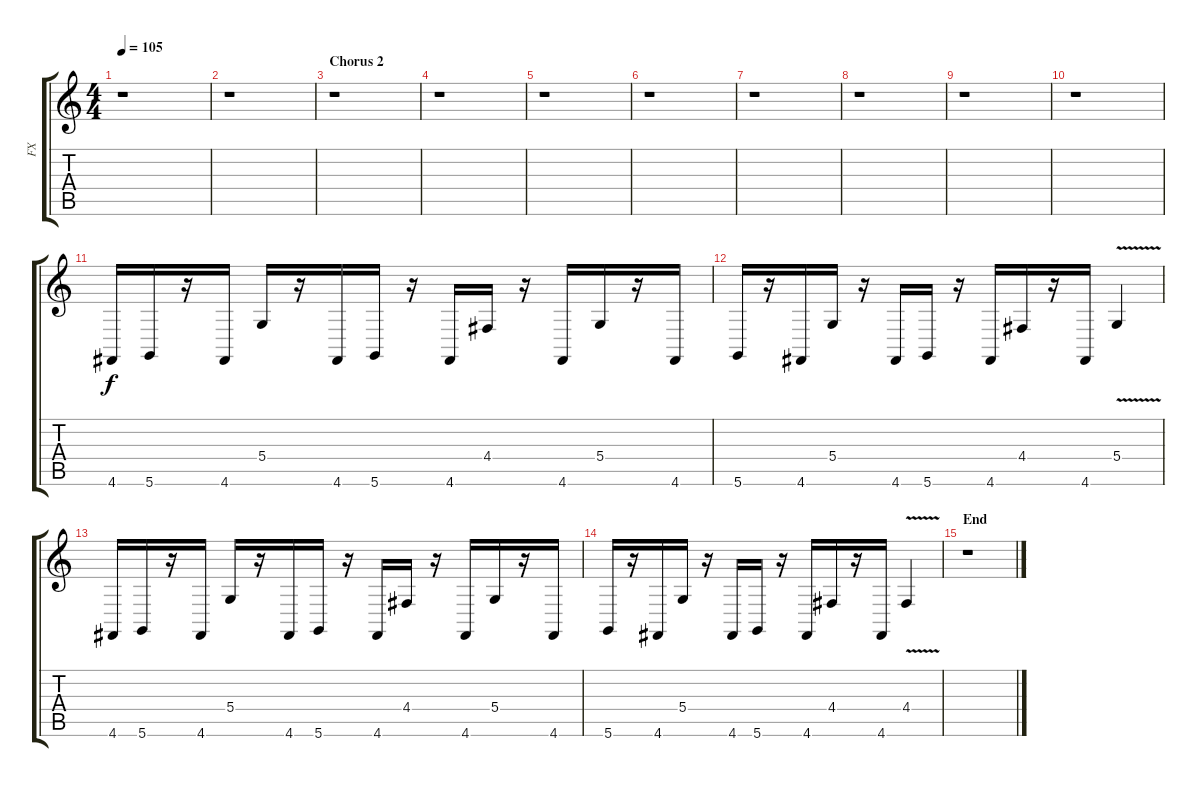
\track ("FX" "FX") {instrument lead1square}
\staff {score tabs}
\tuning (E4 B3 G3 D3 A2 D2) {hide}
\ts (4 4)
\tempo 105
\clef g2
\ks c
r.1{dy f} |
r.1 |
\section ("" "Chorus 2")
r.1 |
r.1 |
r.1 |
r.1 |
r.1 |
r.1 |
r.1 |
r.1 |
4.6.16 5.6.16 r.16 4.6.16 5.4.16 r.16 4.6.16 5.6.16 r.16 4.6.16 4.4.16 r.16 4.6.16 5.4.16 r.16 4.6.16 |
5.6.16 r.16 4.6.16 5.4.16 r.16 4.6.16 5.6.16 r.16 4.6.16 4.4.16 r.16 4.6.16 5.4{v}.4 |
4.6.16 5.6.16 r.16 4.6.16 5.4.16 r.16 4.6.16 5.6.16 r.16 4.6.16 4.4.16 r.16 4.6.16 5.4.16 r.16 4.6.16 |
5.6.16 r.16 4.6.16 5.4.16 r.16 4.6.16 5.6.16 r.16 4.6.16 4.4.16 r.16 4.6.16 4.4{v}.4 |
\section ("" "End")
r.1
